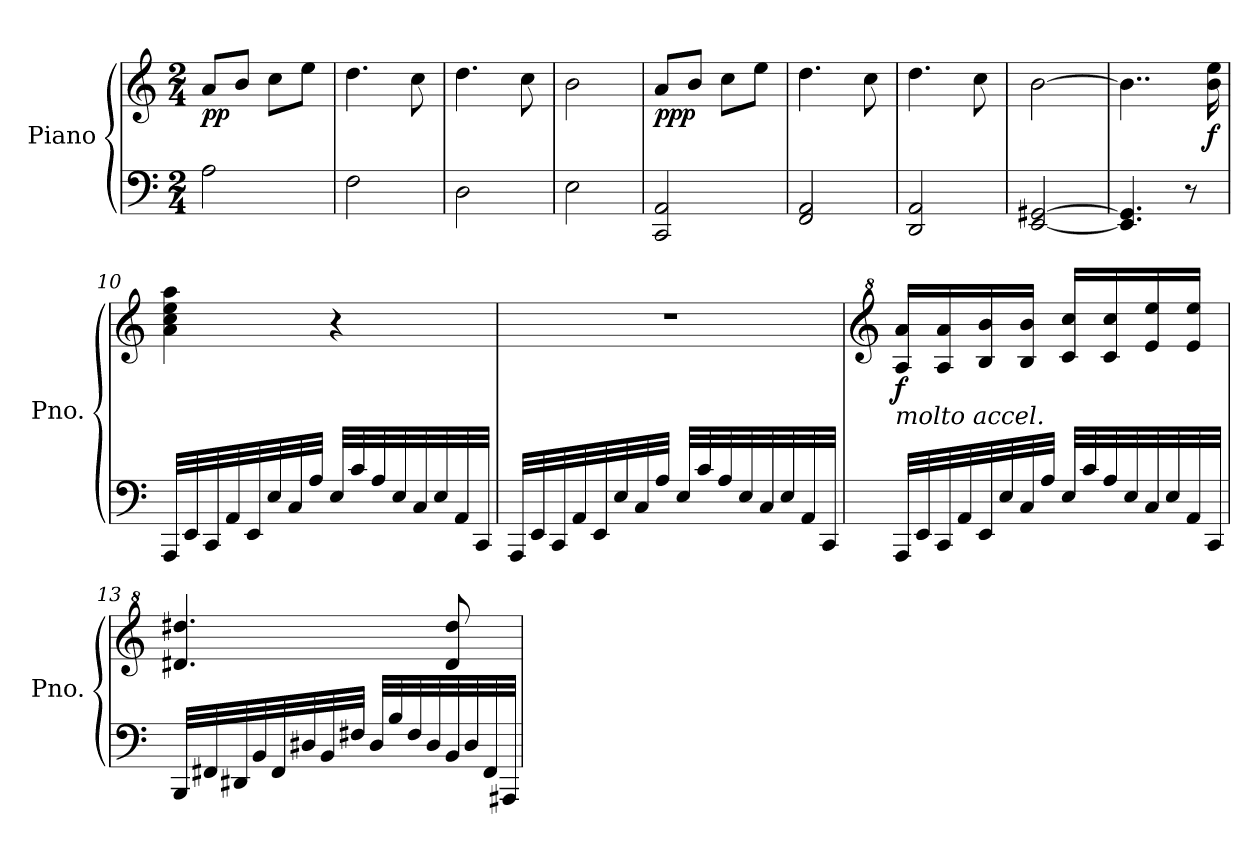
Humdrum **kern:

**kern	**kern	**dynam
*part1	*part1	*part1
*staff2	*staff1	*staff1/2
*I"Piano	*	*
*I'Pno.	*	*
*clefF4	*clefG2	*
*k[]	*k[]	*
*M2/4	*M2/4	*
*MM54	*MM54	*
=1	=1	=1
!	!	!LO:DY:b
2A\	8a/L	pp
.	8b/J	.
.	8cc\L	.
.	8ee\J	.
=2	=2	=2
2F\	4.dd\	.
.	8cc\	.
=3	=3	=3
2D\	4.dd\	.
.	8cc\	.
=4	=4	=4
2E\	2b\	.
=5	=5	=5
!	!	!LO:DY:b
2CC/ 2AA/	8a/L	ppp
.	8b/J	.
.	8cc\L	.
.	8ee\J	.
=6	=6	=6
2FF/ 2AA/	4.dd\	.
.	8cc\	.
=7	=7	=7
2DD/ 2AA/	4.dd\	.
.	8cc\	.
=8	=8	=8
[2EE/ [2GG#X/	[2b\	.
=9	=9	=9
4.EE/] 4.GG#/]	4..b\]	.
*	*MM100	*
8r	.	.
!	!	!LO:DY:b
.	16b\ 16ee\	f
=10	=10	=10
32AAA/LLL	4a\ 4cc\ 4ee\ 4aa\	.
32EE/	.	.
32CC/	.	.
32AA/	.	.
32EE/	.	.
32E/	.	.
32C/	.	.
32A/JJJ	.	.
32E/LLL	4r	.
32c/	.	.
32A/	.	.
32E/	.	.
32C/	.	.
32E/	.	.
32AA/	.	.
32CC/JJJ	.	.
!!LO:LB:g=z
=11	=11	=11
32AAA/LLL	2r	.
32EE/	.	.
32CC/	.	.
32AA/	.	.
32EE/	.	.
32E/	.	.
32C/	.	.
32A/JJJ	.	.
32E/LLL	.	.
32c/	.	.
32A/	.	.
32E/	.	.
32C/	.	.
32E/	.	.
32AA/	.	.
32CC/JJJ	.	.
=12	=12	=12
*	*clefG^2	*
!	!LO:TX:b:i:t=molto accel.	!
!	!	!LO:DY:b
32AAA/LLL	16a/ 16aa/LL	f
32EE/	.	.
32CC/	16a/ 16aa/	.
32AA/	.	.
32EE/	16b/ 16bb/	.
32E/	.	.
32C/	16b/ 16bb/JJ	.
32A/JJJ	.	.
32E/LLL	16cc/ 16ccc/LL	.
32c/	.	.
32A/	16cc/ 16ccc/	.
32E/	.	.
32C/	16ee/ 16eee/	.
32E/	.	.
32AA/	16ee/ 16eee/JJ	.
32CC/JJJ	.	.
!!LO:LB:g=z
=13	=13	=13
32BBB/LLL	4.dd#X/ 4.ddd#X/	.
32FF#X/	.	.
32DD#X/	.	.
32BB/	.	.
32FF#/	.	.
32D#X/	.	.
32BB/	.	.
32F#X/JJJ	.	.
32D#/LLL	.	.
32B/	.	.
32F#/	.	.
32D#/	.	.
32BB/	8dd#/ 8ddd#/	.
32D#/	.	.
32FF#/	.	.
32AAA#X/JJJ	.	.
=	=	=
*-	*-	*-
